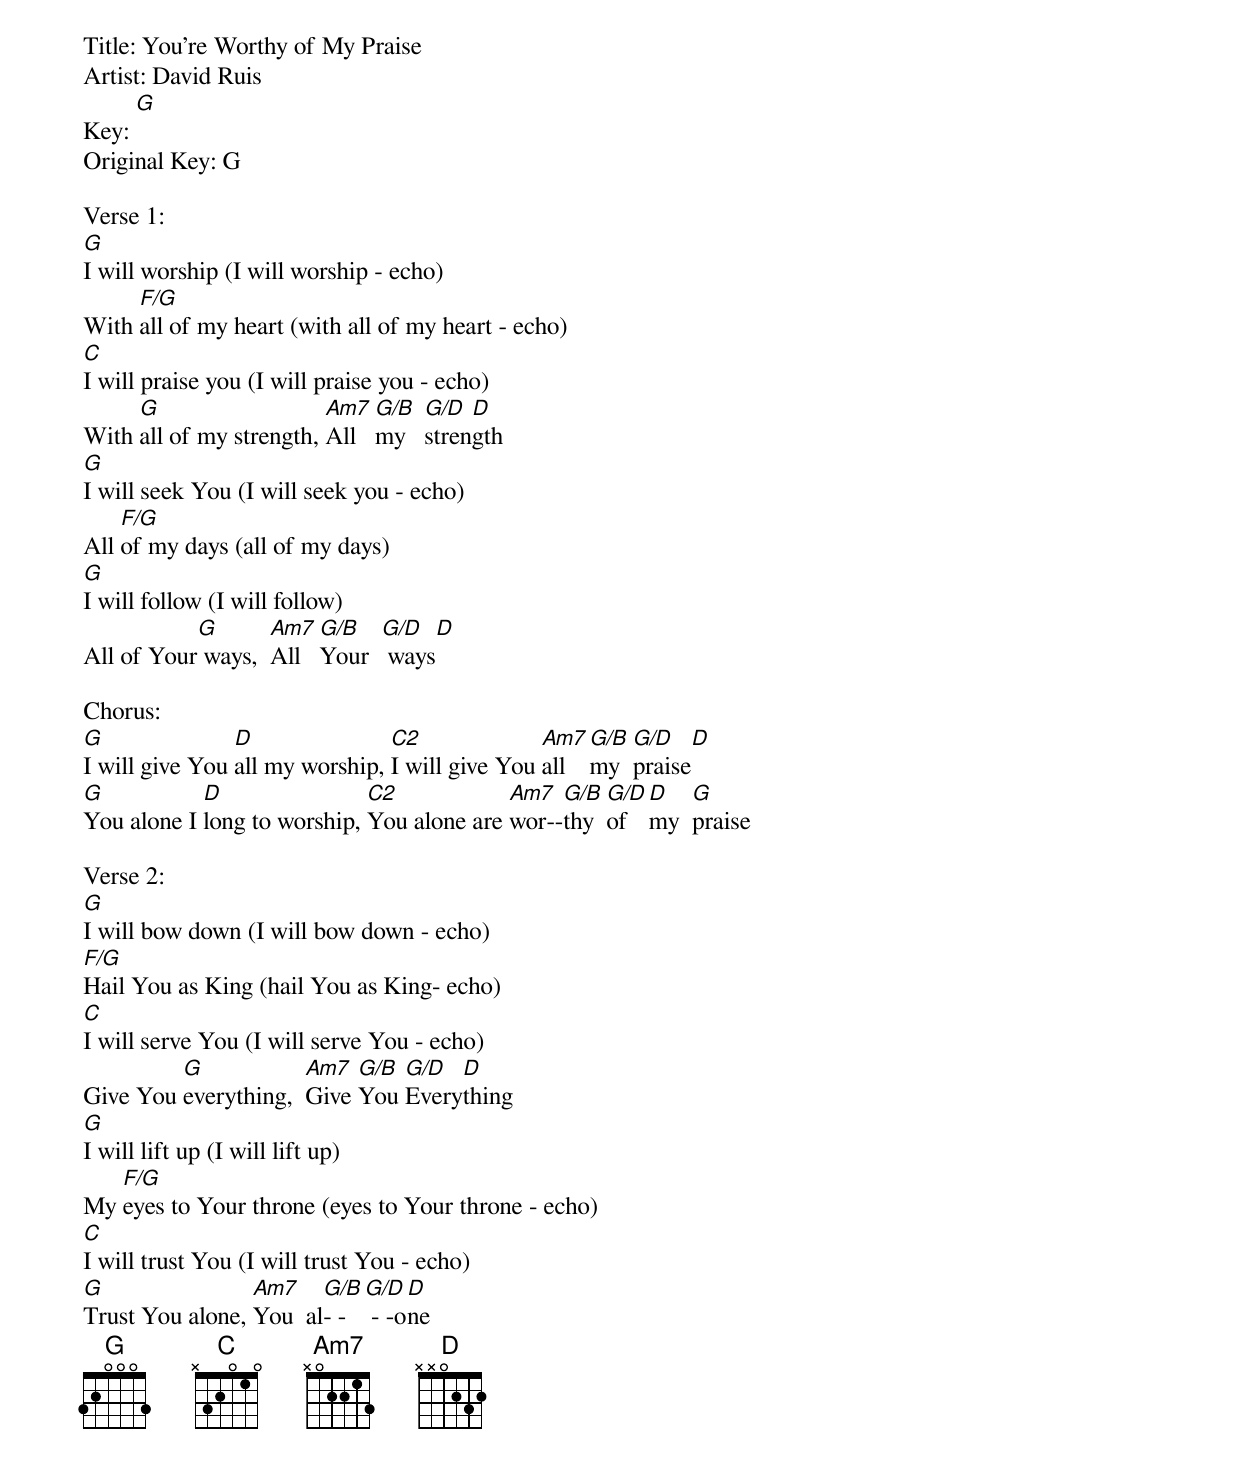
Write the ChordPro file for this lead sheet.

Title: You're Worthy of My Praise
Artist: David Ruis
Key: [G]
Original Key: G

Verse 1:
[G]I will worship (I will worship - echo)
With [F/G]all of my heart (with all of my heart - echo)
[C]I will praise you (I will praise you - echo)
With [G]all of my strength, [Am7]All   [G/B]my   [G/D]stren[D]gth
[G]I will seek You (I will seek you - echo)
All [F/G]of my days (all of my days)
[G]I will follow (I will follow)
All of Your[G] ways,  [Am7]All   [G/B]Your  [G/D] ways[D]

Chorus:
[G]I will give You [D]all my worship, [C2]I will give You [Am7]all   [G/B]my  [G/D]praise[D]
[G]You alone I [D]long to worship, [C2]You alone are [Am7]wor--[G/B]thy  [G/D]of   [D]my  [G]praise

Verse 2:
[G]I will bow down (I will bow down - echo)
[F/G]Hail You as King (hail You as King- echo)
[C]I will serve You (I will serve You - echo)
Give You [G]everything,  [Am7]Give [G/B]You [G/D]Every[D]thing
[G]I will lift up (I will lift up)
My [F/G]eyes to Your throne (eyes to Your throne - echo)
[C]I will trust You (I will trust You - echo)
[G]Trust You alone, [Am7]You  al[G/B]- -[G/D] - -o[D]ne
